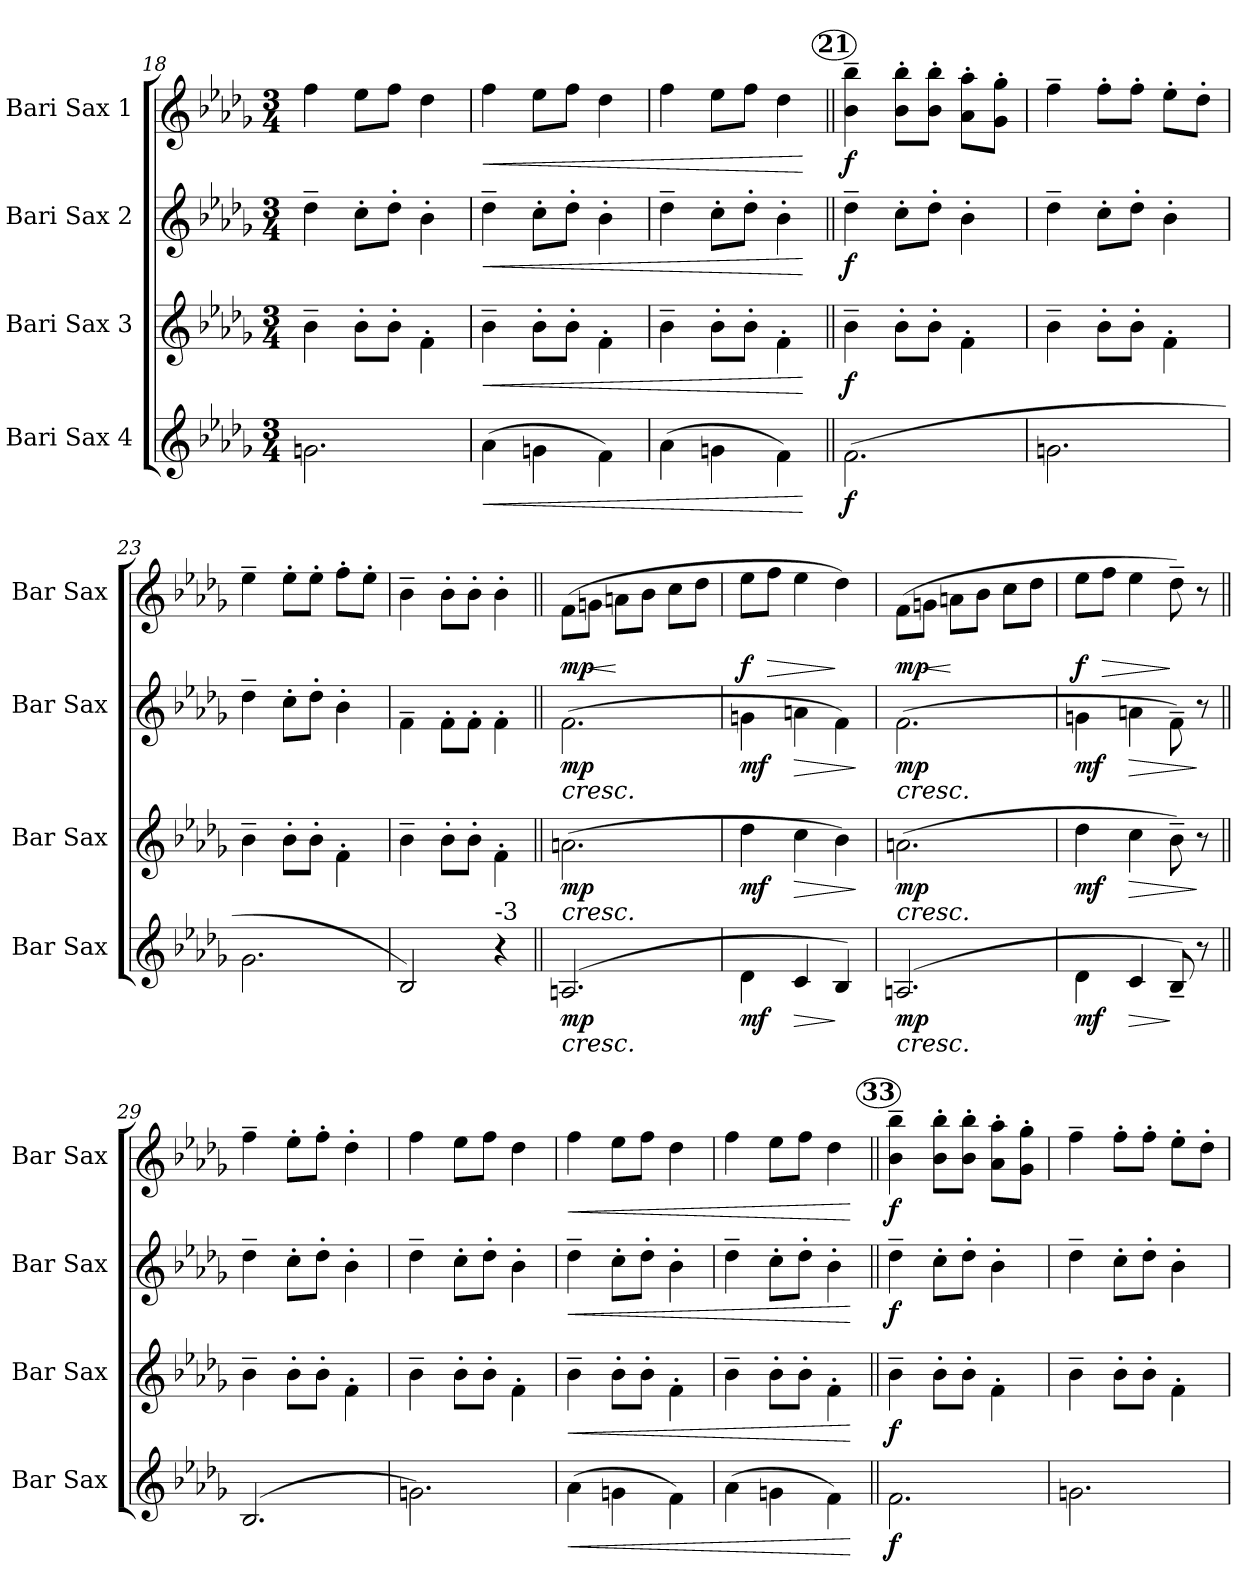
**kern	**dynam	**kern	**dynam	**kern	**dynam	**kern	**dynam
*part4	*part4	*part3	*part3	*part2	*part2	*part1	*part1
*staff4	*staff4	*staff3	*staff3	*staff2	*staff2	*staff1	*staff1
*I"Bari Sax 4	*	*I"Bari Sax 3	*	*I"Bari Sax 2	*	*I"Bari Sax 1	*
*I'Bar Sax	*	*I'Bar Sax	*	*I'Bar Sax	*	*I'Bar Sax	*
*clefG2	*	*clefG2	*	*clefG2	*	*clefG2	*
*ITrd12c21	*	*ITrd12c21	*	*ITrd12c21	*	*ITrd12c21	*
*k[b-e-a-d-g-]	*	*k[b-e-a-d-g-]	*	*k[b-e-a-d-g-]	*	*k[b-e-a-d-g-]	*
*D-:	*	*D-:	*	*D-:	*	*D-:	*
*M3/4	*	*M3/4	*	*M3/4	*	*M3/4	*
=18	=18	=18	=18	=18	=18	=18	=18
2.Gn\	.	4B-~>\	.	4d-~>\	.	4f\	.
.	.	8B-'>\L	.	8c'>\L	.	8e-\L	.
.	.	8B-'>\J	.	8d-'>\J	.	8f\J	.
.	.	4F'>\	.	4B-'>\	.	4d-\	.
=19	=19	=19	=19	=19	=19	=19	=19
!	!LO:HP:b	!	!LO:HP:b	!	!LO:HP:b	!	!LO:HP:b
(>4A-\	<	4B-~>\	<	4d-~>\	<	4f\	<
4Gn\	.	8B-'>\L	.	8c'>\L	.	8e-\L	.
.	.	8B-'>\J	.	8d-'>\J	.	8f\J	.
4F\)	.	4F'>\	.	4B-'>\	.	4d-\	.
=20	=20	=20	=20	=20	=20	=20	=20
(>4A-\	.	4B-~>\	.	4d-~>\	.	4f\	.
4Gn\	.	8B-'>\L	.	8c'>\L	.	8e-\L	.
.	.	8B-'>\J	.	8d-'>\J	.	8f\J	.
4F\)	.	4F'>\	.	4B-'>\	.	4d-\	.
.	[	.	[	.	[	.	[
!!LO:LB:g=z
!!LO:REH:place=s1:a:B:enc=circle:fs=7.2:t=21
=21||	=21||	=21||	=21||	=21||	=21||	=21||	=21||
!	!LO:DY:b	!	!LO:DY:b	!	!LO:DY:b	!	!LO:DY:b
(>2.F\	f	4B-~>\	f	4d-~>\	f	4B-\~> 4b-\~>	f
.	.	8B-'>\L	.	8c'>\L	.	8B-\'> 8b-\'>L	.
.	.	8B-'>\J	.	8d-'>\J	.	8B-\'> 8b-\'>J	.
.	.	4F'>\	.	4B-'>\	.	8A-\'> 8a-\'>L	.
.	.	.	.	.	.	8G-\'> 8g-\'>J	.
=22	=22	=22	=22	=22	=22	=22	=22
2.Gn\	.	4B-~>\	.	4d-~>\	.	4f~>\	.
.	.	8B-'>\L	.	8c'>\L	.	8f'>\L	.
.	.	8B-'>\J	.	8d-'>\J	.	8f'>\J	.
.	.	4F'>\	.	4B-'>\	.	8e-'>\L	.
.	.	.	.	.	.	8d-'>\J	.
=23	=23	=23	=23	=23	=23	=23	=23
2.G-i\	.	4B-~>\	.	4d-~>\	.	4e-~>\	.
.	.	8B-'>\L	.	8c'>\L	.	8e-'>\L	.
.	.	8B-'>\J	.	8d-'>\J	.	8e-'>\J	.
.	.	4F'>\	.	4B-'>\	.	8f'>\L	.
.	.	.	.	.	.	8e-'>\J	.
=24	=24	=24	=24	=24	=24	=24	=24
2BB-/)	.	4B-~>\	.	4F~>\	.	4B-~>\	.
.	.	8B-'>\L	.	8F'>\L	.	8B-'>\L	.
.	.	8B-'>\J	.	8F'>\J	.	8B-'>\J	.
!LO:TX:a:t=-3	!	!	!	!	!	!	!
4r	.	4F'>\	.	4F'>\	.	4B-'>\	.
=25||	=25||	=25||	=25||	=25||	=25||	=25||	=25||
!	!LO:HP:b	!	!LO:HP:b	!	!LO:HP:b	!	!
!	!LO:DY:n=1:b	!	!LO:DY:n=1:b	!	!LO:DY:n=1:b	!	!LO:DY:b
(2.AAn/	< mp	(>2.An\	< mp	(>2.F\	< mp	(>8F\L	mp
!	!	!	!	!	!	!	!LO:HP:b
.	.	.	.	.	.	8Gn\J	<
.	.	.	.	.	.	8An\L	[
.	.	.	.	.	.	8B-\J	.
.	.	.	.	.	.	8c\L	.
.	.	.	.	.	.	8d-\J	.
=26	=26	=26	=26	=26	=26	=26	=26
!	!LO:DY:b	!	!LO:DY:b	!	!LO:DY:b	!	!LO:DY:b
4D-\	mf	4d-\	mf	4Gn\	mf	8e-\L	f
!	!	!	!	!	!	!	!LO:HP:b
.	.	.	.	.	.	8f\J	>
!	!LO:HP:n=1:b	!	!LO:HP:n=1:b	!	!LO:HP:n=1:b	!	!
4C/	[ >	4c\	[ >	4An\	[ >	4e-\	.
4BB-/)	]	4B-\)	.	4F\)	.	4d-\)	]
.	.	.	]	.	]	.	.
=27	=27	=27	=27	=27	=27	=27	=27
!	!LO:HP:b	!	!LO:HP:b	!	!LO:HP:b	!	!
!	!LO:DY:n=1:b	!	!LO:DY:n=1:b	!	!LO:DY:n=1:b	!	!LO:DY:b
(2.AAn/	< mp	(>2.An\	< mp	(>2.F\	< mp	(>8F\L	mp
!	!	!	!	!	!	!	!LO:HP:b
.	.	.	.	.	.	8Gn\J	<
.	.	.	.	.	.	8An\L	[
.	.	.	.	.	.	8B-\J	.
.	.	.	.	.	.	8c\L	.
.	.	.	.	.	.	8d-\J	.
=28	=28	=28	=28	=28	=28	=28	=28
!	!LO:DY:b	!	!LO:DY:b	!	!LO:DY:b	!	!LO:DY:b
4D-\	mf	4d-\	mf	4Gn\	mf	8e-\L	f
!	!	!	!	!	!	!	!LO:HP:b
.	.	.	.	.	.	8f\J	>
!	!LO:HP:n=1:b	!	!LO:HP:n=1:b	!	!LO:HP:n=1:b	!	!
4C/	[ >	4c\	[ >	4An\	[ >	4e-\	.
8BB-~</)	]	8B-~>\)	.	8F~>\)	.	8d-~>\)	]
8r	.	8r	]	8r	]	8r	.
!!LO:PB:g=z
=29||	=29||	=29||	=29||	=29||	=29||	=29||	=29||
(>2.BB-/	.	4B-~>\	.	4d-~>\	.	4f~>\	.
.	.	8B-'>\L	.	8c'>\L	.	8e-'>\L	.
.	.	8B-'>\J	.	8d-'>\J	.	8f'>\J	.
.	.	4F'>\	.	4B-'>\	.	4d-'>\	.
=30	=30	=30	=30	=30	=30	=30	=30
2.Gn\)	.	4B-~>\	.	4d-~>\	.	4f\	.
.	.	8B-'>\L	.	8c'>\L	.	8e-\L	.
.	.	8B-'>\J	.	8d-'>\J	.	8f\J	.
.	.	4F'>\	.	4B-'>\	.	4d-\	.
=31	=31	=31	=31	=31	=31	=31	=31
!	!LO:HP:b	!	!LO:HP:b	!	!LO:HP:b	!	!LO:HP:b
(>4A-\	<	4B-~>\	<	4d-~>\	<	4f\	<
4Gn\	.	8B-'>\L	.	8c'>\L	.	8e-\L	.
.	.	8B-'>\J	.	8d-'>\J	.	8f\J	.
4F\)	.	4F'>\	.	4B-'>\	.	4d-\	.
=32	=32	=32	=32	=32	=32	=32	=32
(>4A-\	.	4B-~>\	.	4d-~>\	.	4f\	.
4Gn\	.	8B-'>\L	.	8c'>\L	.	8e-\L	.
.	.	8B-'>\J	.	8d-'>\J	.	8f\J	.
4F\)	.	4F'>\	.	4B-'>\	.	4d-\	.
.	[	.	[	.	[	.	[
!!LO:REH:place=s1:a:B:enc=circle:fs=7.2:t=33
=33||	=33||	=33||	=33||	=33||	=33||	=33||	=33||
!	!LO:DY:b	!	!LO:DY:b	!	!LO:DY:b	!	!LO:DY:b
2.F\	f	4B-~>\	f	4d-~>\	f	4B-\~> 4b-\~>	f
.	.	8B-'>\L	.	8c'>\L	.	8B-\'> 8b-\'>L	.
.	.	8B-'>\J	.	8d-'>\J	.	8B-\'> 8b-\'>J	.
.	.	4F'>\	.	4B-'>\	.	8A-\'> 8a-\'>L	.
.	.	.	.	.	.	8G-\'> 8g-\'>J	.
=34	=34	=34	=34	=34	=34	=34	=34
2.Gn\	.	4B-~>\	.	4d-~>\	.	4f~>\	.
.	.	8B-'>\L	.	8c'>\L	.	8f'>\L	.
.	.	8B-'>\J	.	8d-'>\J	.	8f'>\J	.
.	.	4F'>\	.	4B-'>\	.	8e-'>\L	.
.	.	.	.	.	.	8d-'>\J	.
=	=	=	=	=	=	=	=
*-	*-	*-	*-	*-	*-	*-	*-
